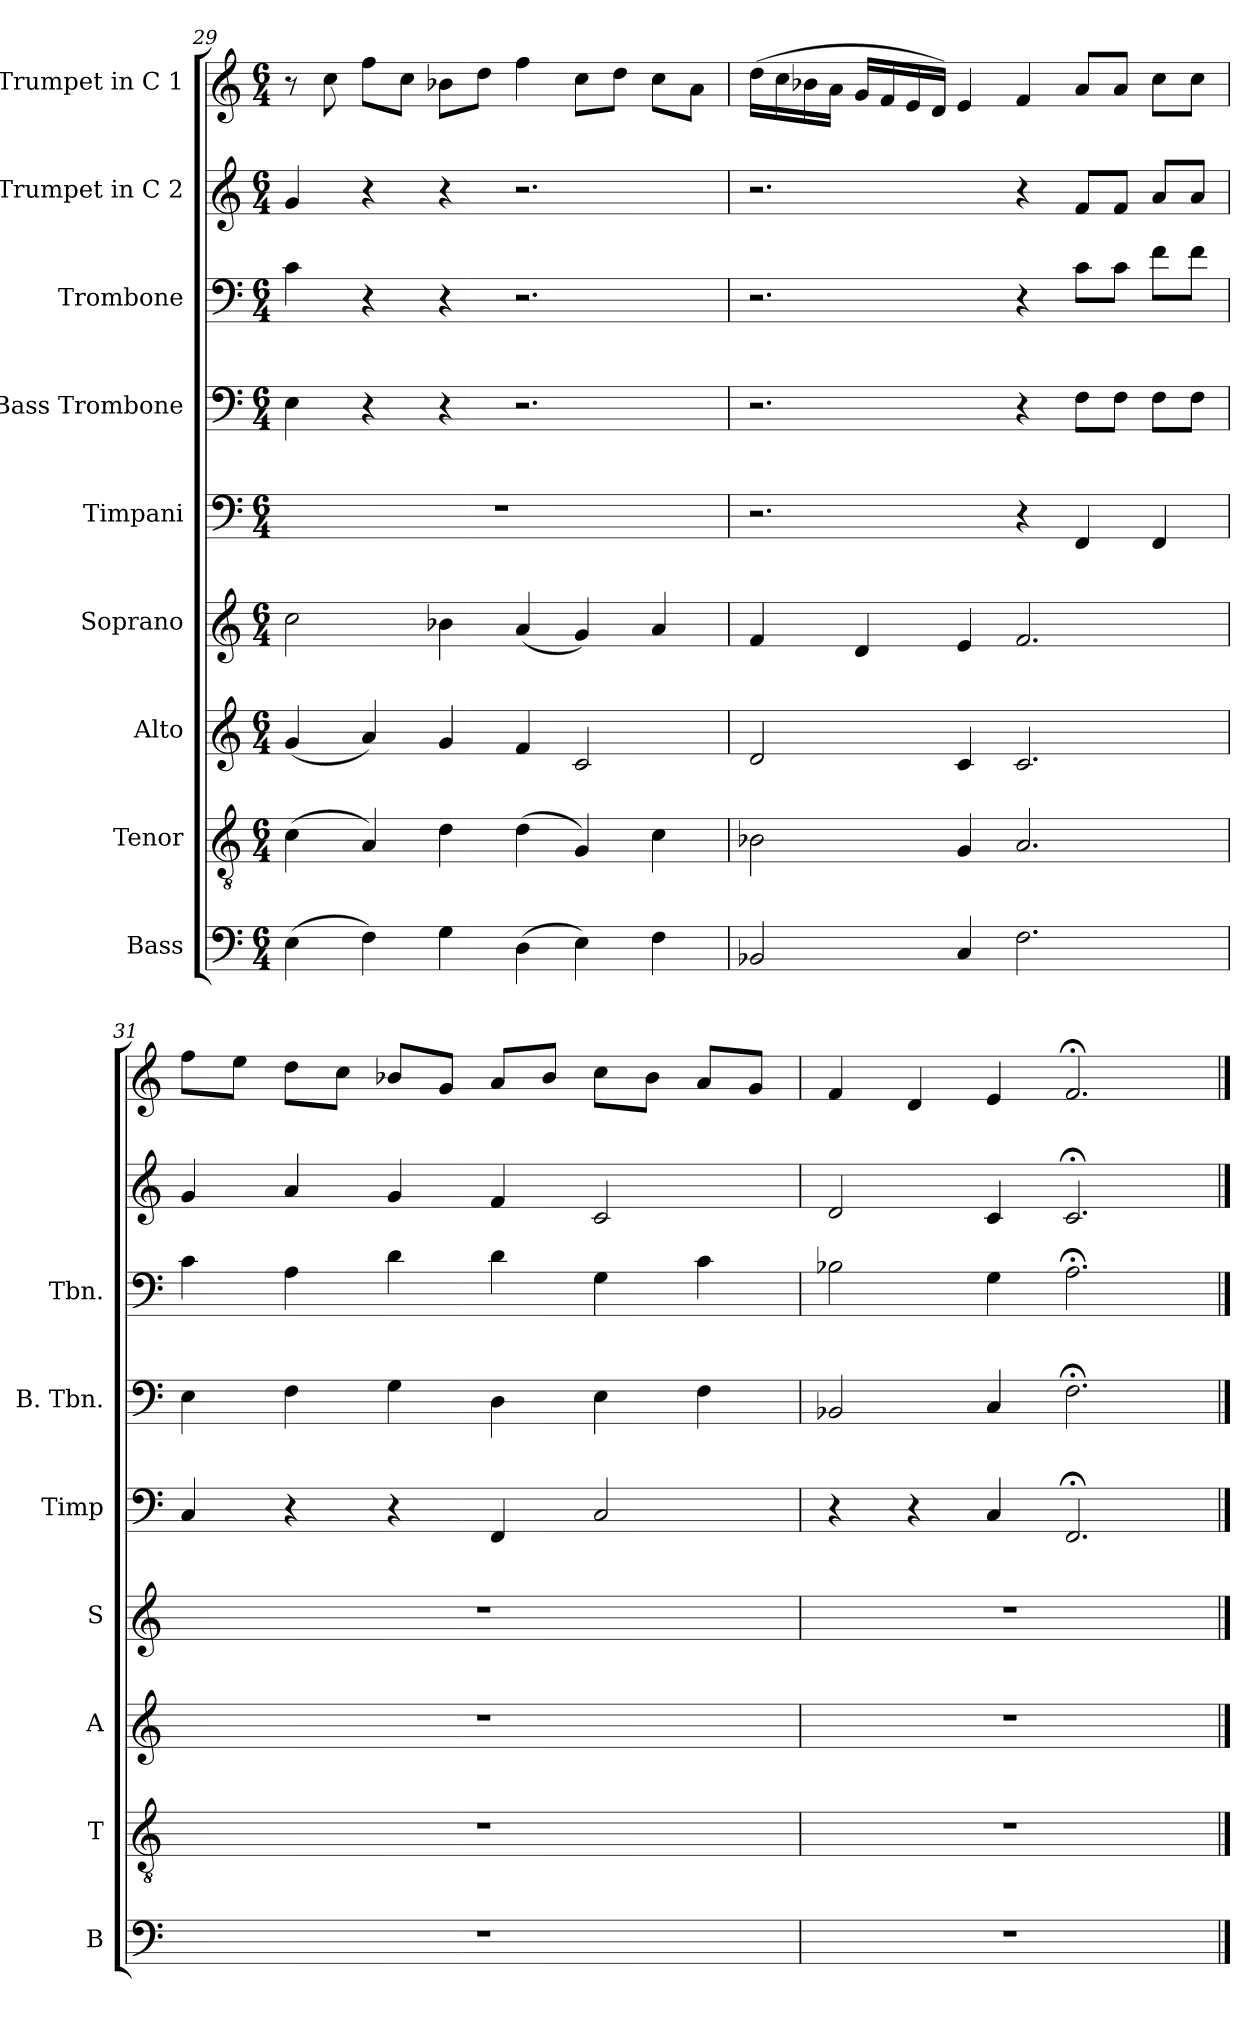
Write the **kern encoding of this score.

**kern	**kern	**kern	**kern	**kern	**kern	**kern	**kern	**kern
*part9	*part8	*part7	*part6	*part5	*part4	*part3	*part2	*part1
*staff9	*staff8	*staff7	*staff6	*staff5	*staff4	*staff3	*staff2	*staff1
*I"Bass	*I"Tenor	*I"Alto	*I"Soprano	*I"Timpani	*I"Bass Trombone	*I"Trombone	*I"Trumpet in C 2	*I"Trumpet in C 1
*I'B	*I'T	*I'A	*I'S	*I'Timp	*I'B. Tbn.	*I'Tbn.	*	*
*clefF4	*clefGv2	*clefG2	*clefG2	*clefF4	*clefF4	*clefF4	*clefG2	*clefG2
*M6/4	*M6/4	*M6/4	*M6/4	*M6/4	*M6/4	*M6/4	*M6/4	*M6/4
=29	=29	=29	=29	=29	=29	=29	=29	=29
(>4E\	(>4c\	(<4g/	2cc\	1.r	4E\	4c\	4g/	8r
.	.	.	.	.	.	.	.	8cc\
4F\)	4A/)	4a/)	.	.	4r	4r	4r	8ff\L
.	.	.	.	.	.	.	.	8cc\J
4G\	4d\	4g/	4b-\	.	4r	4r	4r	8b-\L
.	.	.	.	.	.	.	.	8dd\J
(>4D\	(>4d\	4f/	(<4a/	.	2.r	2.r	2.r	4ff\
4E\)	4G/)	2c/	4g/)	.	.	.	.	8cc\L
.	.	.	.	.	.	.	.	8dd\J
4F\	4c\	.	4a/	.	.	.	.	8cc\L
.	.	.	.	.	.	.	.	8a\J
!!LO:PB:g=z
=30	=30	=30	=30	=30	=30	=30	=30	=30
2BB-/	2B-\	2d/	4f/	2.r	2.r	2.r	2.r	(>16dd\LL
.	.	.	.	.	.	.	.	16cc\
.	.	.	.	.	.	.	.	16b-\
.	.	.	.	.	.	.	.	16a\JJ
.	.	.	4d/	.	.	.	.	16g/LL
.	.	.	.	.	.	.	.	16f/
.	.	.	.	.	.	.	.	16e/
.	.	.	.	.	.	.	.	16d/JJ)
4C/	4G/	4c/	4e/	.	.	.	.	4e/
2.F\	2.A/	2.c/	2.f/	4r	4r	4r	4r	4f/
.	.	.	.	4FF/	8F\L	8c\L	8f/L	8a/L
.	.	.	.	.	8F\J	8c\J	8f/J	8a/J
.	.	.	.	4FF/	8F\L	8f\L	8a/L	8cc\L
.	.	.	.	.	8F\J	8f\J	8a/J	8cc\J
=31	=31	=31	=31	=31	=31	=31	=31	=31
1.r	1.r	1.r	1.r	4C/	4E\	4c\	4g/	8ff\L
.	.	.	.	.	.	.	.	8ee\J
.	.	.	.	4r	4F\	4A\	4a/	8dd\L
.	.	.	.	.	.	.	.	8cc\J
.	.	.	.	4r	4G\	4d\	4g/	8b-/L
.	.	.	.	.	.	.	.	8g/J
.	.	.	.	4FF/	4D\	4d\	4f/	8a/L
.	.	.	.	.	.	.	.	8b-/J
.	.	.	.	2C/	4E\	4G\	2c/	8cc\L
.	.	.	.	.	.	.	.	8b-\J
.	.	.	.	.	4F\	4c\	.	8a/L
.	.	.	.	.	.	.	.	8g/J
=32	=32	=32	=32	=32	=32	=32	=32	=32
1.r	1.r	1.r	1.r	4r	2BB-/	2B-\	2d/	4f/
.	.	.	.	4r	.	.	.	4d/
.	.	.	.	4C/	4C/	4G\	4c/	4e/
.	.	.	.	2.FF;</	2.F;<\	2.A;<\	2.c;</	2.f;</
==	==	==	==	==	==	==	==	==
*-	*-	*-	*-	*-	*-	*-	*-	*-
